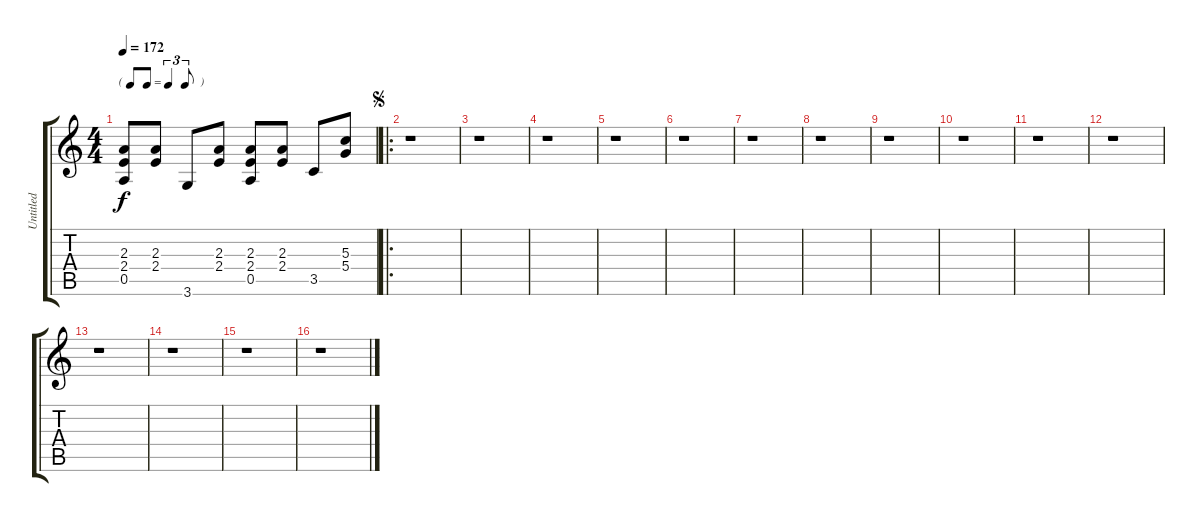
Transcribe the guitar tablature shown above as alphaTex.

\track ("Untitled" "Untitled") {instrument distortionguitar}
\staff {score tabs}
\tuning (E4 B3 G3 D3 A2 E2) {hide}
\ts (4 4)
\tf triplet8th
\tempo 172
\clef g2
\ks c
(2.3 2.4 0.5).8{dy f} (2.3 2.4).8 3.6.8 (2.3 2.4).8 (2.3 2.4 0.5).8 (2.3 2.4).8 3.5.8 (5.3 5.4).8 |
\ro
\jump segno
r.1 |
r.1 |
r.1 |
r.1 |
r.1 |
r.1 |
r.1 |
r.1 |
r.1 |
r.1 |
r.1 |
r.1 |
r.1 |
r.1 |
r.1
